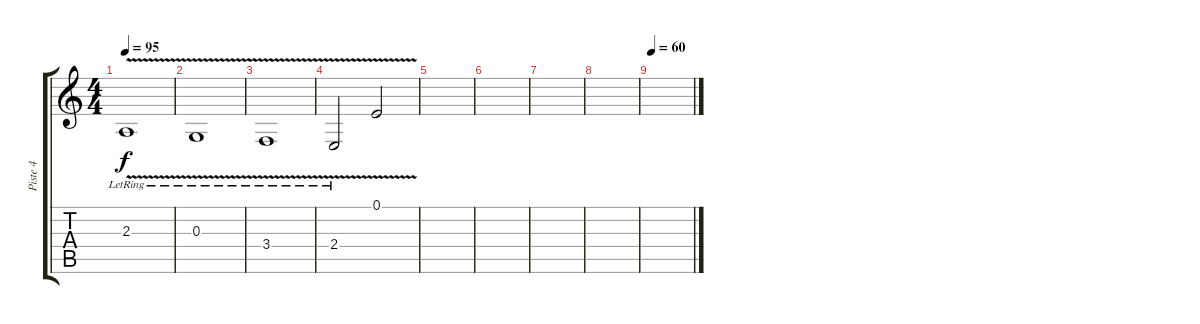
\track ("Piste 4" "Piste 4") {instrument voiceoohs}
\staff {score tabs}
\tuning (E4 B3 G3 D3 A2 E2) {hide}
\ts (4 4)
\tempo 95
\clef g2
\ks c
2.3{v lr}.1{dy f} |
0.3{v lr}.1 |
3.4{v lr}.1 |
2.4{v lr}.2 0.1{v}.2 |
|
|
|
|
\tempo 60
